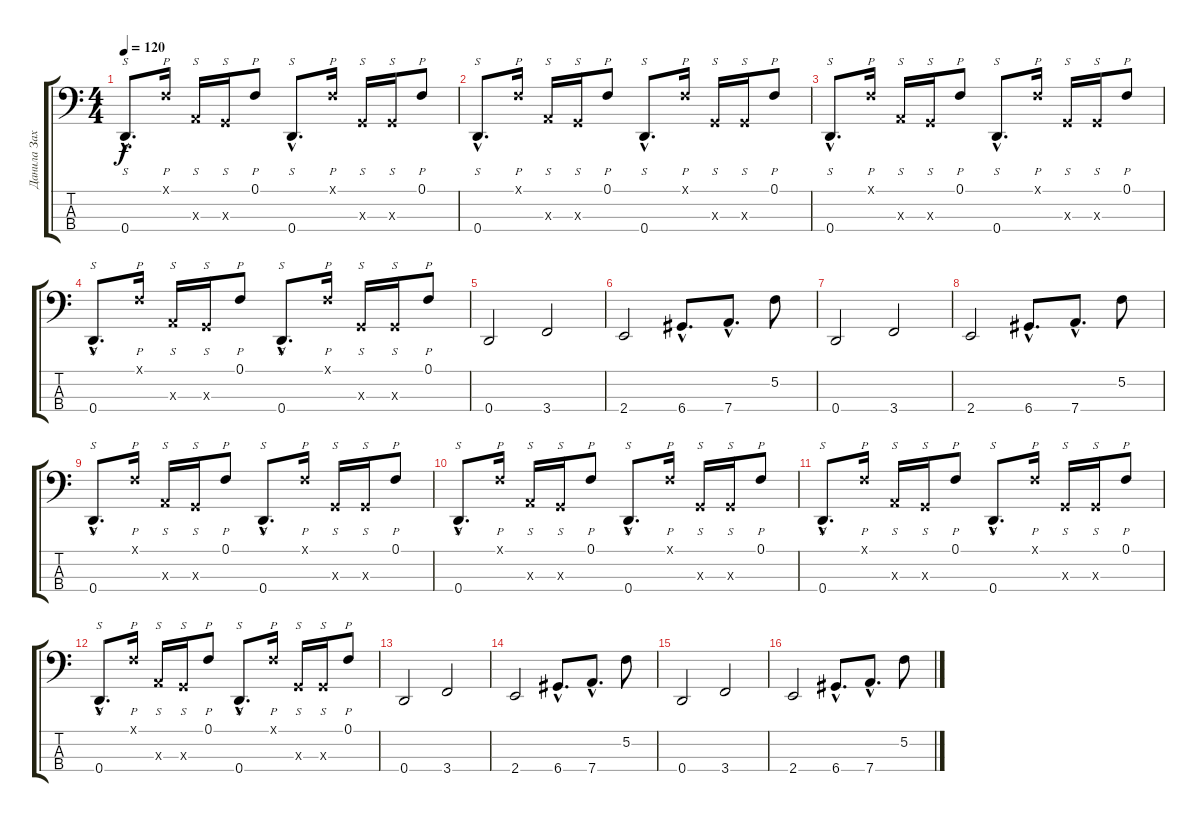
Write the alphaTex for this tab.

\track ("Данила Захаренков" "Данила Зах") {instrument electricbasspick}
\staff {score tabs}
\tuning (F2 C2 G1 D1) {hide}
\ts (4 4)
\tempo 120
\clef f4
\ks c
0.4{hac}.8{s d dy f} 0.1{x}.16{p} 2.3{x}.16{s} 0.3{x}.16{s} 0.1.8{p} 0.4{hac}.8{s d} 0.1{x}.16{p} 0.3{x}.16{s} 0.3{x}.16{s} 0.1.8{p} |
0.4{hac}.8{s d} 0.1{x}.16{p} 2.3{x}.16{s} 0.3{x}.16{s} 0.1.8{p} 0.4{hac}.8{s d} 0.1{x}.16{p} 0.3{x}.16{s} 0.3{x}.16{s} 0.1.8{p} |
0.4{hac}.8{s d} 0.1{x}.16{p} 2.3{x}.16{s} 0.3{x}.16{s} 0.1.8{p} 0.4{hac}.8{s d} 0.1{x}.16{p} 0.3{x}.16{s} 0.3{x}.16{s} 0.1.8{p} |
0.4{hac}.8{s d} 0.1{x}.16{p} 2.3{x}.16{s} 0.3{x}.16{s} 0.1.8{p} 0.4{hac}.8{s d} 0.1{x}.16{p} 0.3{x}.16{s} 0.3{x}.16{s} 0.1.8{p} |
0.4.2 3.4.2 |
2.4.2 6.4{hac}.8{d} 7.4{hac}.8{d} 5.2.8 |
0.4.2 3.4.2 |
2.4.2 6.4{hac}.8{d} 7.4{hac}.8{d} 5.2.8 |
0.4{hac}.8{s d} 0.1{x}.16{p} 2.3{x}.16{s} 0.3{x}.16{s} 0.1.8{p} 0.4{hac}.8{s d} 0.1{x}.16{p} 0.3{x}.16{s} 0.3{x}.16{s} 0.1.8{p} |
0.4{hac}.8{s d} 0.1{x}.16{p} 2.3{x}.16{s} 0.3{x}.16{s} 0.1.8{p} 0.4{hac}.8{s d} 0.1{x}.16{p} 0.3{x}.16{s} 0.3{x}.16{s} 0.1.8{p} |
0.4{hac}.8{s d} 0.1{x}.16{p} 2.3{x}.16{s} 0.3{x}.16{s} 0.1.8{p} 0.4{hac}.8{s d} 0.1{x}.16{p} 0.3{x}.16{s} 0.3{x}.16{s} 0.1.8{p} |
0.4{hac}.8{s d} 0.1{x}.16{p} 2.3{x}.16{s} 0.3{x}.16{s} 0.1.8{p} 0.4{hac}.8{s d} 0.1{x}.16{p} 0.3{x}.16{s} 0.3{x}.16{s} 0.1.8{p} |
0.4.2 3.4.2 |
2.4.2 6.4{hac}.8{d} 7.4{hac}.8{d} 5.2.8 |
0.4.2 3.4.2 |
2.4.2 6.4{hac}.8{d} 7.4{hac}.8{d} 5.2.8
